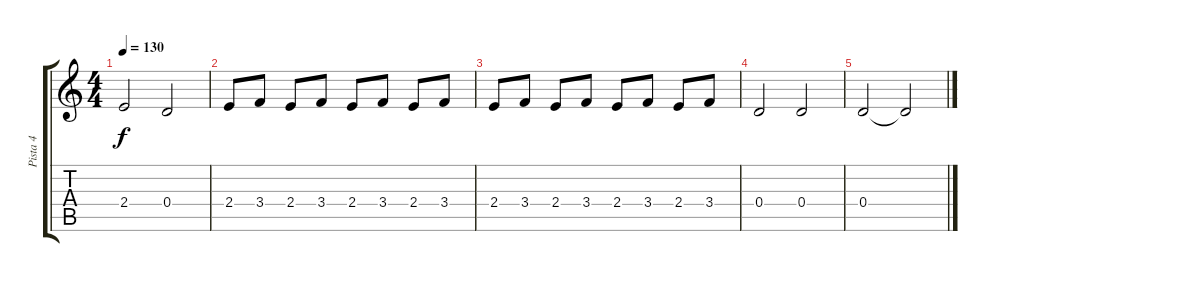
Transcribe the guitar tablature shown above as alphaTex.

\track ("Pista 4" "Pista 4") {instrument overdrivenguitar}
\staff {score tabs}
\tuning (E4 B3 G3 D3 A2 E2) {hide}
\ts (4 4)
\tempo 130
\clef g2
\ks c
2.4.2{dy f} 0.4.2 |
2.4.8 3.4.8 2.4.8 3.4.8 2.4.8 3.4.8 2.4.8 3.4.8 |
2.4.8 3.4.8 2.4.8 3.4.8 2.4.8 3.4.8 2.4.8 3.4.8 |
0.4.2 0.4.2 |
0.4.2 0.4{t}.2
